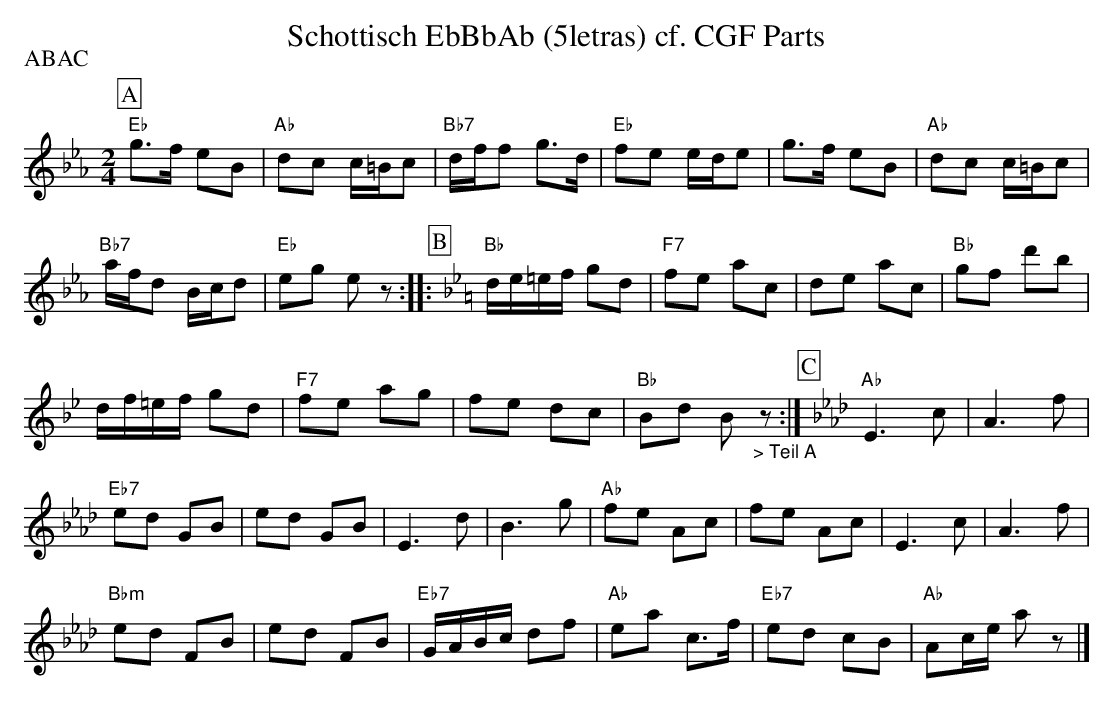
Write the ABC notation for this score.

X:1
T:Schottisch EbBbAb (5letras) cf. CGF Parts
P:ABAC
M:2/4
L:1/8
K:Ebmaj%%MIDI gchordon
[P:A] "Eb"g>f eB | "Ab"dc c/2=B/2c | "Bb7"d/2f/2f g>d | "Eb"fe e/2d/2e | g>f eB | "Ab"dc c/2=B/2c |
"Bb7"a/2f/2d B/2c/2d | "Eb"eg ez :: [P:B] [K:Bbmaj] "Bb"d/2e/2=e/2f/2 gd | "F7"fe ac | de ac | "Bb"gf d'b |
d/2f/2=e/2f/2 gd | "F7"fe ag | fe dc | "Bb"Bd B"_> Teil A"z :| [P:C] [K:Abmaj] "Ab"E3c | A3f |
"Eb7"ed GB | ed GB | E3d | B3g | "Ab"fe Ac | fe Ac | E3c | A3f |
"Bbm"ed FB | ed FB | "Eb7"G/2A/2B/2c/2 df | "Ab"ea c>f | "Eb7"ed cB | "Ab"Ac/2e/2 az |]
